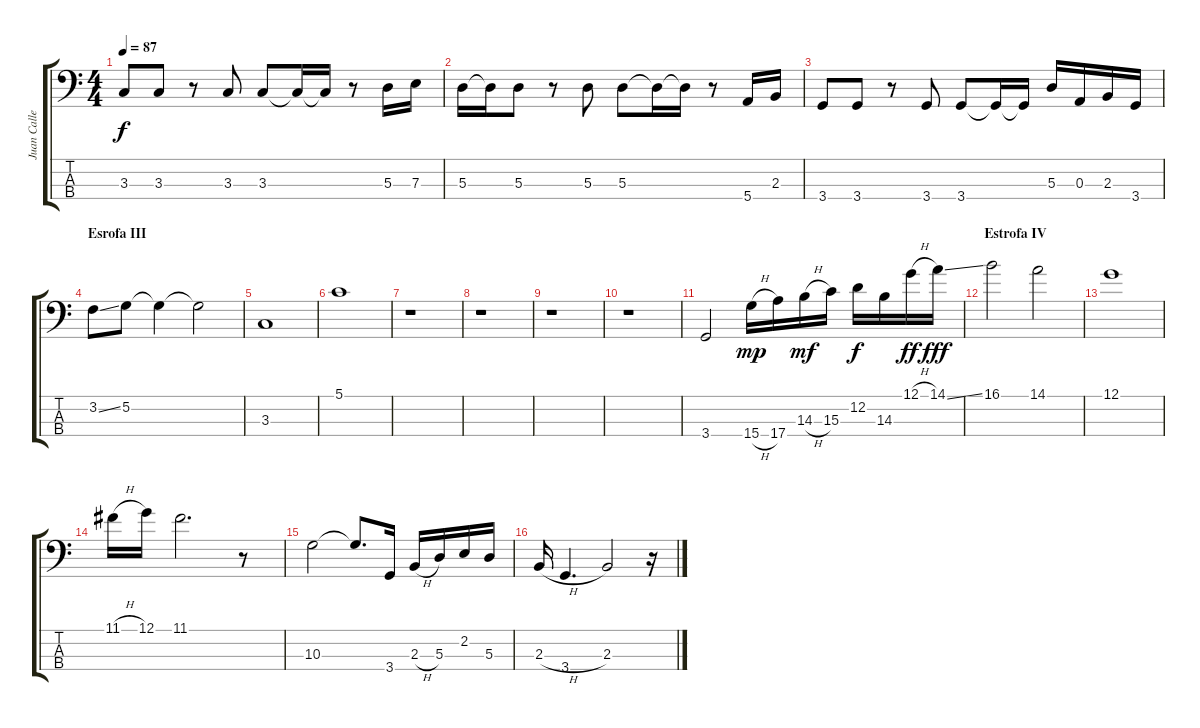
\track ("Juan Calleros" "Juan Calle") {instrument electricbassfinger}
\staff {score tabs}
\tuning (G2 D2 A1 E1) {hide}
\ts (4 4)
\tempo 87
\clef f4
\ks c
3.3.8{dy f} 3.3.8 r.8 3.3.8 3.3.8 3.3{t}.16 3.3{t}.16 r.8 5.3.16 7.3.16 |
5.3.16 5.3{t}.16 5.3.8 r.8 5.3.8 5.3.8 5.3{t}.16 5.3{t}.16 r.8 5.4.16 2.3.16 |
3.4.8 3.4.8 r.8 3.4.8 3.4.8 3.4{t}.16 3.4{t}.16 5.3.16 0.3.16 2.3.16 3.4.16 |
\section ("" "Esrofa III")
3.2{ss}.8 5.2.8 5.2{t}.4 5.2{t}.2 |
3.3.1 |
5.1.1 |
r.1 |
r.1 |
r.1 |
r.1 |
3.4.2 15.4{h}.16{dy mp} 17.4.16 14.3{h}.16{dy mf} 15.3.16 12.2.16{dy f} 14.3.16 12.1{h}.16{dy ff} 14.1{ss}.16{dy fff} |
\section ("" "Estrofa IV")
16.1.2 14.1.2 |
12.1.1 |
11.1{h}.16 12.1.16 11.1.2{d} r.8 |
10.3.2 10.3{t}.8{d} 3.4.16 2.3{h}.16 5.3.16 2.2.16 5.3.16 |
2.3{h}.16 3.4.4{d} 2.3.2 r.16
